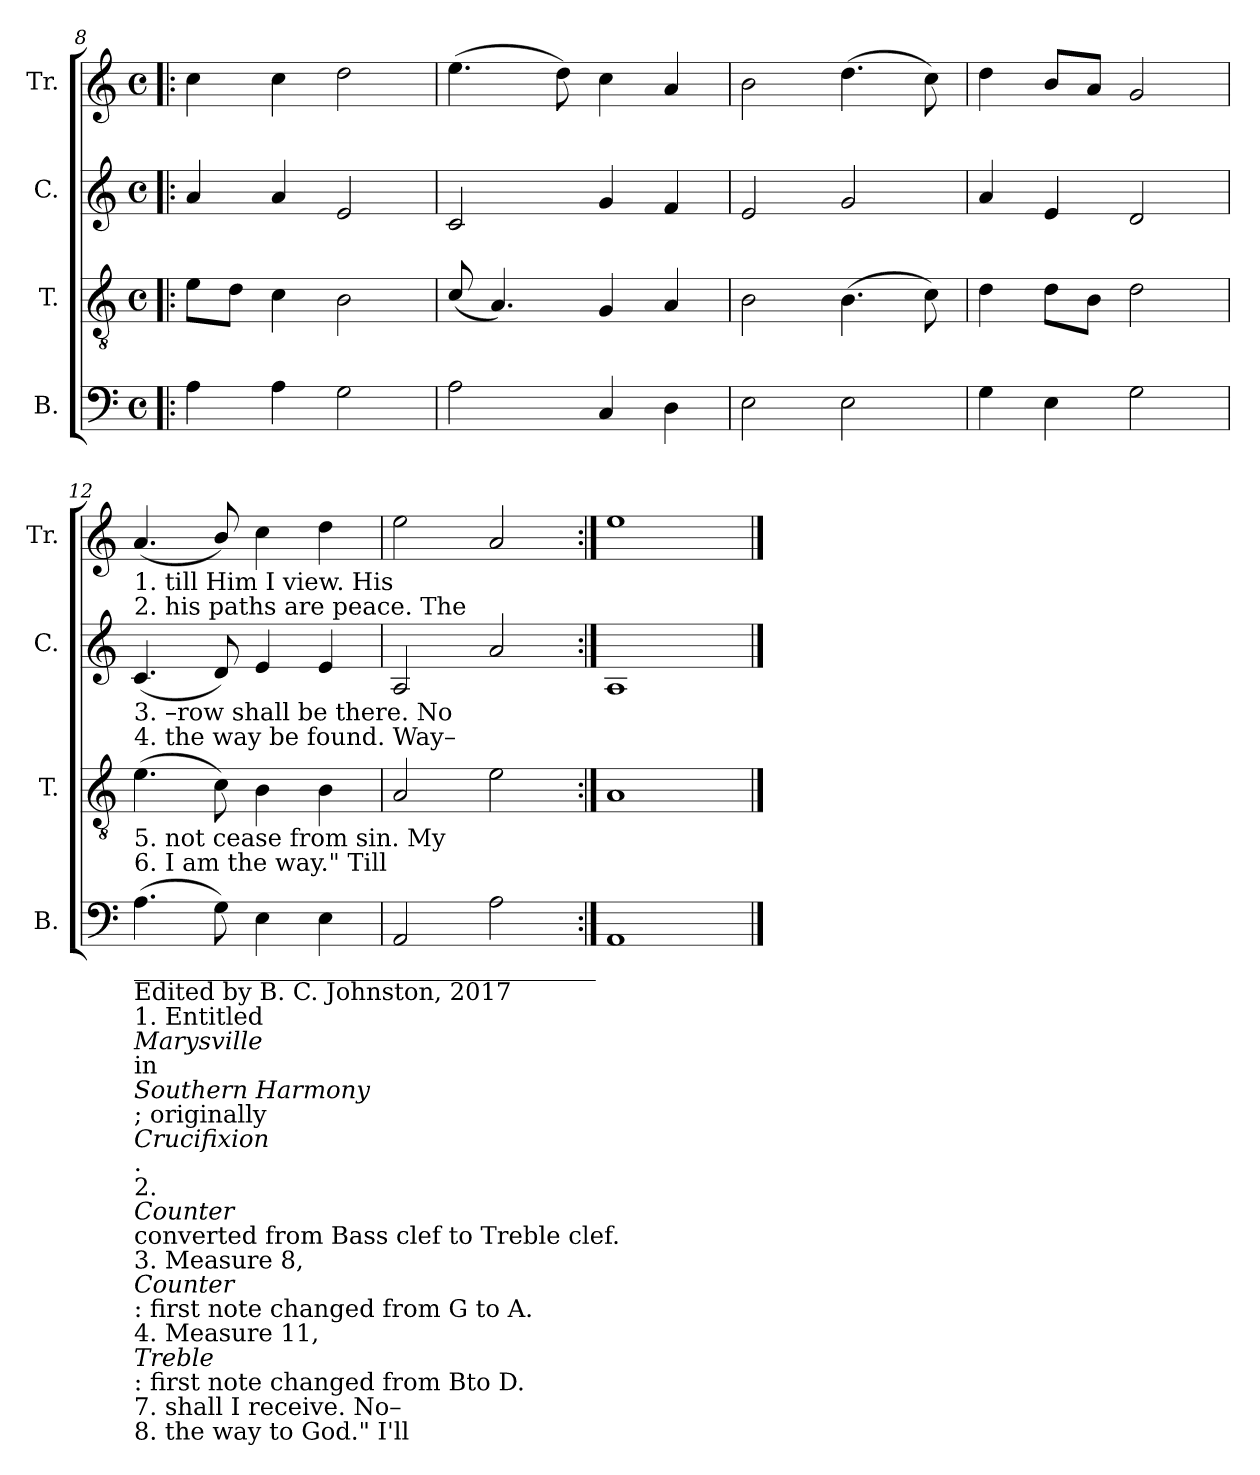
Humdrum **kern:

**kern	**kern	**kern	**kern
*part4	*part3	*part2	*part1
*staff4	*staff3	*staff2	*staff1
*I"B.	*I"T.	*I"C.	*I"Tr.
*I'B.	*I'T.	*I'C.	*I'Tr.
*clefF4	*clefGv2	*clefG2	*clefG2
*k[]	*k[]	*k[]	*k[]
*M4/4	*M4/4	*M4/4	*M4/4
*met(c)	*met(c)	*met(c)	*met(c)
=8!|:	=8!|:	=8!|:	=8!|:
4A\	8e\L	4a/	4cc\
.	8d\J	.	.
4A\	4c\	4a/	4cc\
2G\	2B\	2e/	2dd\
=9	=9	=9	=9
2A\	(8c/	2c/	(4.ee\
.	4.A/)	.	.
.	.	.	8dd\)
4C/	4G/	4g/	4cc\
4D\	4A/	4f/	4a/
=10	=10	=10	=10
2E\	2B\	2e/	2b\
2E\	(4.B\	2g/	(4.dd\
.	8c\)	.	8cc\)
=11	=11	=11	=11
4G\	4d\	4a/	4dd\
4E\	8d\L	4e/	8b/L
.	8B\J	.	8a/J
2G\	2d\	2d/	2g/
!!LO:LB:g=z
=12	=12	=12	=12
!	!	!	!LO:TX:b:t=1.  till     Him   I   view.  His
!	!	!	!LO:TX:b:t=2.  his  paths are peace.  The
!	!	!LO:TX:b:t=3. –row shall  be  there.  No	!
!	!	!LO:TX:b:t=4. the   way  be  found.  Way–	!
!	!LO:TX:b:t=5. not  cease  from sin.  My	!	!
!	!LO:TX:b:t=6. I           am  the  way."  Till	!	!
!LO:TX:b:t=______________________________________	!	!	!
!LO:TX:b:t=Edited by B. C. Johnston, 2017	!	!	!
!LO:TX:b:t=1. Entitled	!	!	!
!LO:TX:b:i:t=Marysville	!	!	!
!LO:TX:b:t=in	!	!	!
!LO:TX:b:i:t=Southern Harmony	!	!	!
!LO:TX:b:t=; originally	!	!	!
!LO:TX:b:i:t=Crucifixion	!	!	!
!LO:TX:b:t=.	!	!	!
!LO:TX:b:t=2.	!	!	!
!LO:TX:b:i:t=Counter	!	!	!
!LO:TX:b:t=converted from Bass clef to Treble clef.	!	!	!
!LO:TX:b:t=3. Measure 8,	!	!	!
!LO:TX:b:i:t=Counter	!	!	!
!LO:TX:b:t=&colon; first note changed from G to A.	!	!	!
!LO:TX:b:t=4. Measure 11,	!	!	!
!LO:TX:b:i:t=Treble	!	!	!
!LO:TX:b:t=&colon; first note changed from Bto D.	!	!	!
!LO:TX:b:t=7. shall        I   receive.   No–	!	!	!
!LO:TX:b:t=8.  the      way to God."  I'll	!	!	!
(4.A\	(4.e\	(4.c/	(4.a/
8G\)	8c\)	8d/)	8b/)
4E\	4B\	4e/	4cc\
4E\	4B\	4e/	4dd\
=13	=13	=13	=13
2AA/	2A/	2A/	2ee\
2A\	2e\	2a/	2a/
=14:|!	=14:|!	=14:|!	=14:|!
1AA	1A	1A	1ee
==	==	==	==
*-	*-	*-	*-
